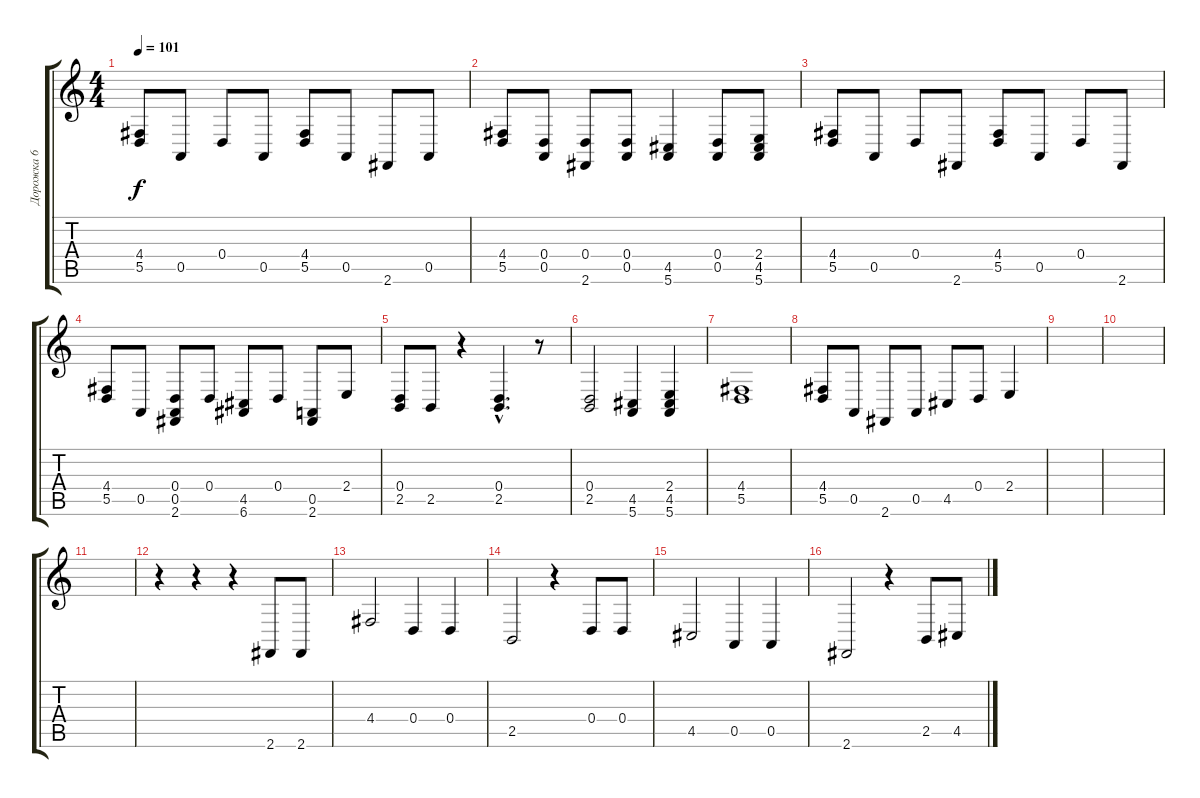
\track ("Дорожка 6" "Дорожка 6") {instrument fx5brightness}
\staff {score tabs}
\tuning (E4 B3 G3 D3 A2 E2) {hide}
\ts (4 4)
\tempo 101
\clef g2
\ks c
(4.4 5.5).8{dy f} 0.5.8 0.4.8 0.5.8 (4.4 5.5).8 0.5.8 2.6.8 0.5.8 |
(4.4 5.5).8 (0.4 0.5).8 (0.4 2.6).8 (0.4 0.5).8 (4.5 5.6).4 (0.4 0.5).8 (2.4 4.5 5.6).8 |
(4.4 5.5).8 0.5.8 0.4.8 2.6.8 (4.4 5.5).8 0.5.8 0.4.8 2.6.8 |
(4.4 5.5).8 0.5.8 (0.4 0.5 2.6).8 0.4.8 (4.5 6.6).8 0.4.8 (0.5 2.6).8 2.4.8 |
(0.4 2.5).8 2.5.8 r.4 (0.4{hac} 2.5{hac}).4{d} r.8 |
(0.4 2.5).2 (4.5 5.6).4 (2.4 4.5 5.6).4 |
(4.4 5.5).1 |
(4.4 5.5).8 0.5.8 2.6.8 0.5.8 4.5.8 0.4.8 2.4.4 |
|
|
|
r.4 r.4 r.4 2.6.8 2.6.8 |
4.4.2 0.4.4 0.4.4 |
2.5.2 r.4 0.4.8 0.4.8 |
4.5.2 0.5.4 0.5.4 |
2.6.2 r.4 2.5.8 4.5.8
